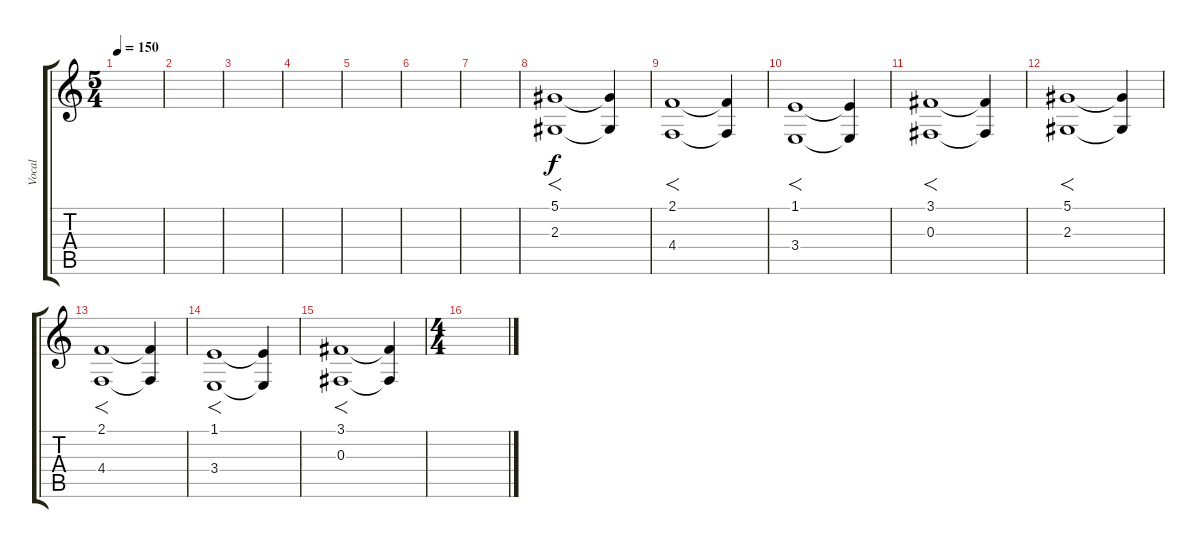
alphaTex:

\track ("Vocal" "Vocal") {instrument violin}
\staff {score tabs}
\tuning (Eb4 Bb3 Gb3 Db3 Ab2 Eb2) {hide}
\ts (5 4)
\tempo 150
\clef g2
\ks c
|
|
|
|
|
|
|
(5.1 2.3).1{f volume 14} (5.1{t} 2.3{t}).4 |
(2.1 4.4).1{f} (2.1{t} 4.4{t}).4 |
(1.1 3.4).1{f} (1.1{t} 3.4{t}).4 |
(3.1 0.3).1{f} (3.1{t} 0.3{t}).4 |
(5.1 2.3).1{f volume 14} (5.1{t} 2.3{t}).4 |
(2.1 4.4).1{f} (2.1{t} 4.4{t}).4 |
(1.1 3.4).1{f} (1.1{t} 3.4{t}).4 |
(3.1 0.3).1{f} (3.1{t} 0.3{t}).4 |
\ts (4 4)
